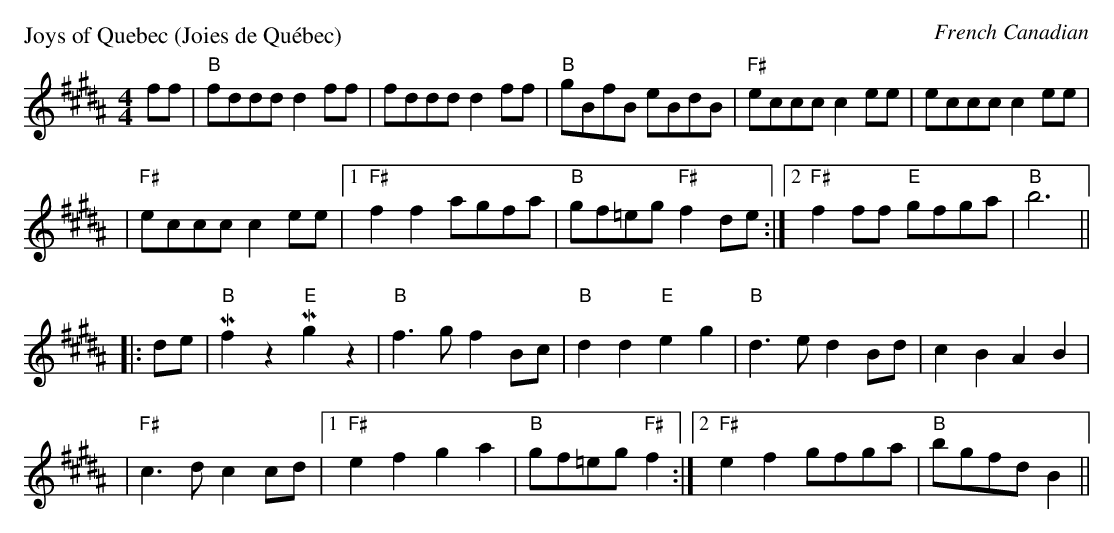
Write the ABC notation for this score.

X:1
P: Joys of Quebec (Joies de Qu\'ebec)
O: French Canadian
M: 4/4
L: 1/4
K: B
f/f/ \
| "B"f/d/d/d/ df/f/ | f/d/d/d/ df/f/ | "B"g/B/f/B/ e/B/d/B/ | "F#"e/c/c/c/ ce/e/ |  e/c/c/c/ ce/e/ |
| "F#"e/c/c/c/ ce/e/ |1 "F#"ff a/g/f/a/ | "B"g/f/=e/g/ "F#"fd/e/ :|2 "F#"ff/f/ "E"g/f/g/a/ | "B"b3 ||
|: d/e/ \
| "B"Mfz"E"Mgz | "B"f3/2g/ fB/c/ | "B"dd "E"eg |  "B"d3/2e/ dB/d/ | cB AB |
| "F#"c3/2d/ cc/d/ |1"F#"ef ga | "B"g/f/=e/g/ "F#"f :|2 "F#"ef g/f/g/a/ | "B"b/g/f/d/ B ||
